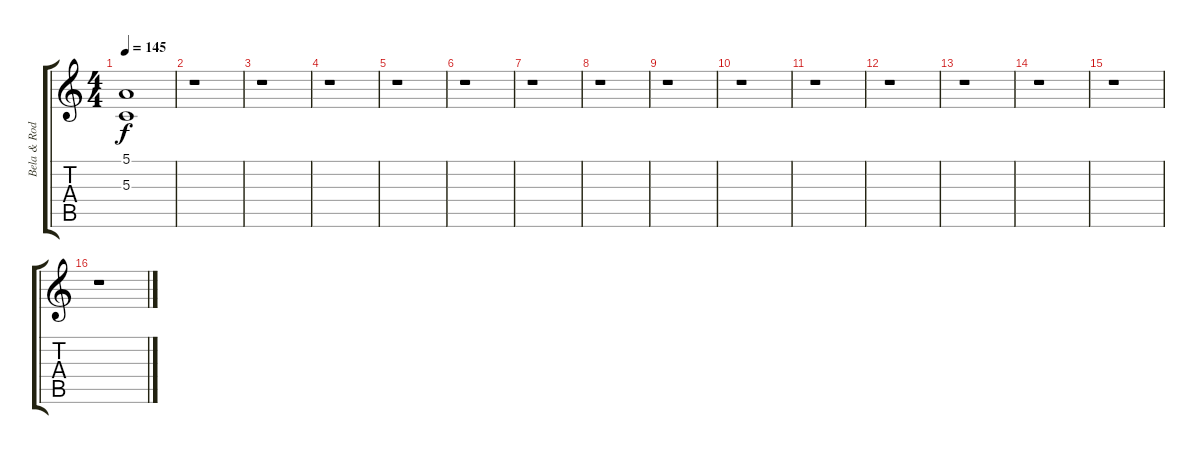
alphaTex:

\track ("Bela & Rod - Chor" "Bela & Rod") {instrument voiceoohs}
\staff {score tabs}
\tuning (E4 B3 G3 D3 A2 E2) {hide}
\ts (4 4)
\tempo 145
\clef g2
\ks c
(5.1 5.3).1{dy f} |
r.1 |
r.1 |
r.1 |
r.1 |
r.1 |
r.1 |
r.1 |
r.1 |
r.1 |
r.1 |
r.1 |
r.1 |
r.1 |
r.1 |
r.1
